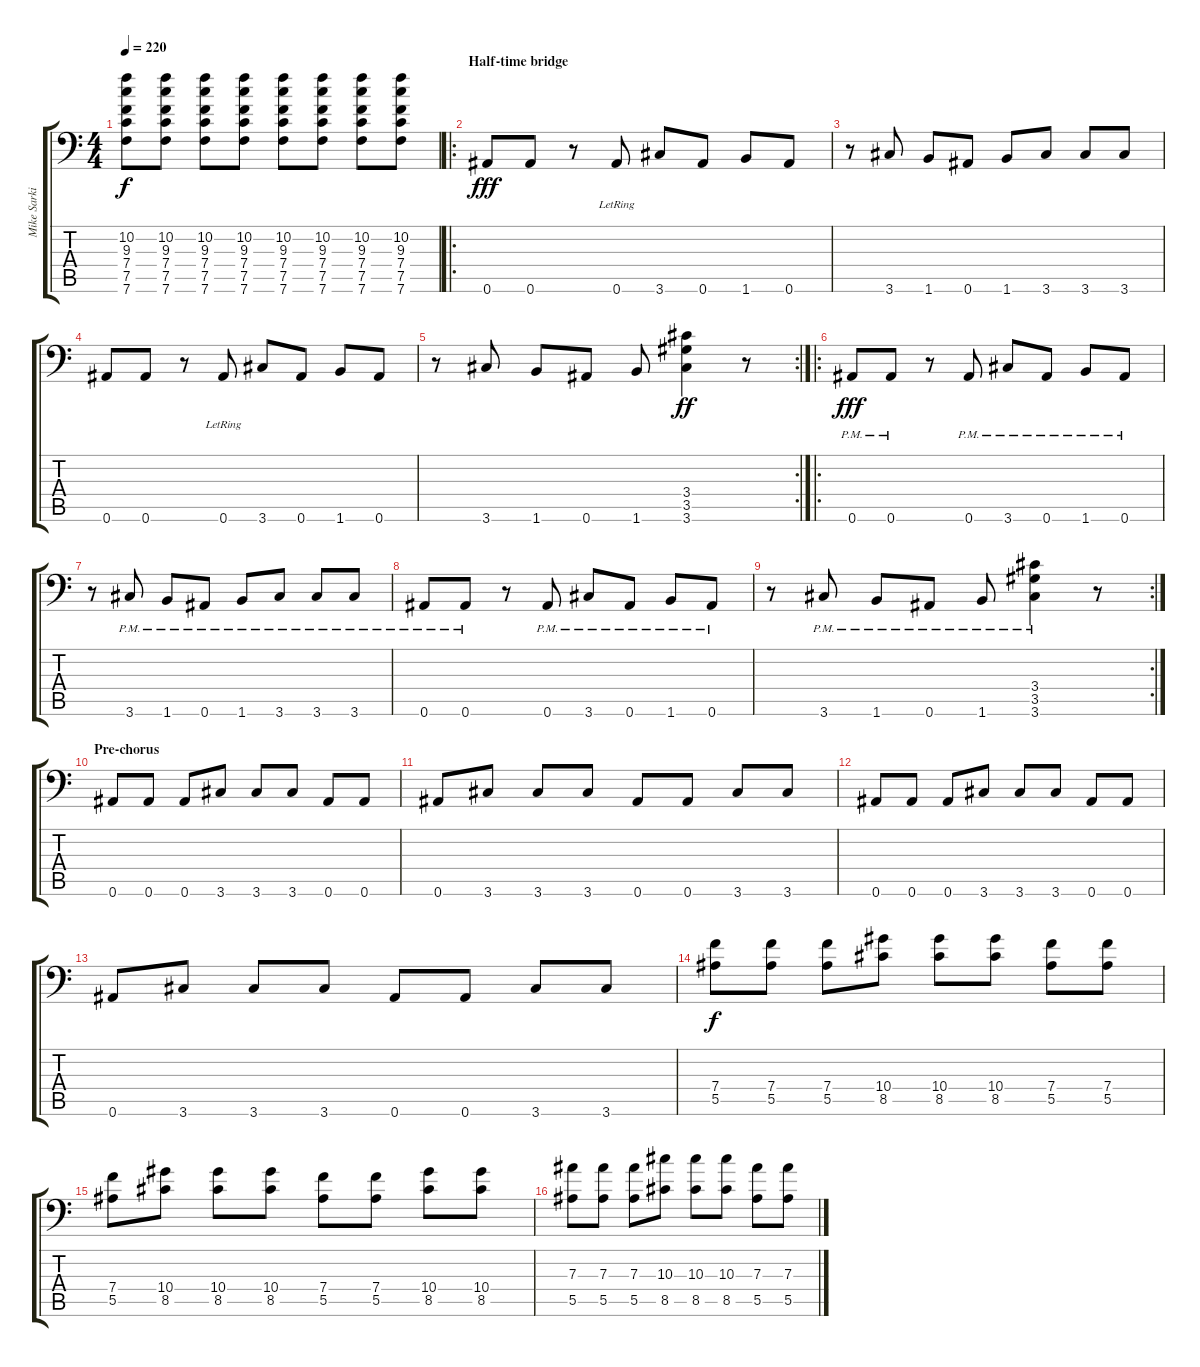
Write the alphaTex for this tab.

\track ("Mike Sarkisyan" "Mike Sarki") {instrument distortionguitar}
\staff {score tabs}
\tuning (C4 G3 Eb3 Bb2 F2 Bb1) {hide}
\ts (4 4)
\tempo 220
\clef f4
\ks c
(10.2 9.3 7.4 7.5 7.6).8{dy f} (10.2 9.3 7.4 7.5 7.6).8 (10.2 9.3 7.4 7.5 7.6).8 (10.2 9.3 7.4 7.5 7.6).8 (10.2 9.3 7.4 7.5 7.6).8 (10.2 9.3 7.4 7.5 7.6).8 (10.2 9.3 7.4 7.5 7.6).8 (10.2 9.3 7.4 7.5 7.6).8 |
\ro
\section ("" "Half-time bridge")
0.6.8{dy fff} 0.6.8 r.8 0.6{lr}.8 3.6.8 0.6.8 1.6.8 0.6.8 |
r.8 3.6.8 1.6.8 0.6.8 1.6.8 3.6.8 3.6.8 3.6.8 |
0.6.8 0.6.8 r.8 0.6{lr}.8 3.6.8 0.6.8 1.6.8 0.6.8 |
\rc 2
r.8 3.6.8 1.6.8 0.6.8 1.6.8 (3.4 3.5 3.6).4{dy ff} r.8 |
\ro
0.6{pm}.8{dy fff} 0.6{pm}.8 r.8 0.6{pm}.8 3.6{pm}.8 0.6{pm}.8 1.6{pm}.8 0.6{pm}.8 |
r.8 3.6{pm}.8 1.6{pm}.8 0.6{pm}.8 1.6{pm}.8 3.6{pm}.8 3.6{pm}.8 3.6{pm}.8 |
0.6{pm}.8 0.6{pm}.8 r.8 0.6{pm}.8 3.6{pm}.8 0.6{pm}.8 1.6{pm}.8 0.6{pm}.8 |
\rc 2
r.8 3.6{pm}.8 1.6{pm}.8 0.6{pm}.8 1.6{pm}.8 (3.4 3.5 3.6{pm}).4 r.8 |
\section ("" "Pre-chorus")
0.6.8 0.6.8 0.6.8 3.6.8 3.6.8 3.6.8 0.6.8 0.6.8 |
0.6.8 3.6.8 3.6.8 3.6.8 0.6.8 0.6.8 3.6.8 3.6.8 |
0.6.8 0.6.8 0.6.8 3.6.8 3.6.8 3.6.8 0.6.8 0.6.8 |
0.6.8 3.6.8 3.6.8 3.6.8 0.6.8 0.6.8 3.6.8 3.6.8 |
(7.4 5.5).8{dy f} (7.4 5.5).8 (7.4 5.5).8 (10.4 8.5).8 (10.4 8.5).8 (10.4 8.5).8 (7.4 5.5).8 (7.4 5.5).8 |
(7.4 5.5).8 (10.4 8.5).8 (10.4 8.5).8 (10.4 8.5).8 (7.4 5.5).8 (7.4 5.5).8 (10.4 8.5).8 (10.4 8.5).8 |
(7.3 5.5).8 (7.3 5.5).8 (7.3 5.5).8 (10.3 8.5).8 (10.3 8.5).8 (10.3 8.5).8 (7.3 5.5).8 (7.3 5.5).8
